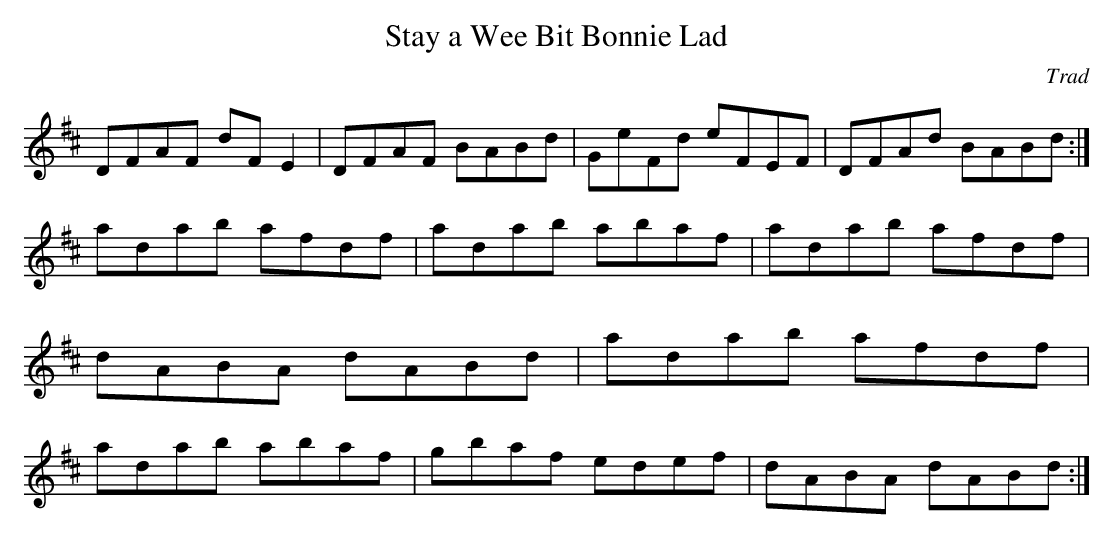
X:1
T:Stay a Wee Bit Bonnie Lad
C:Trad
K:D
DFAF dF E2| DFAF BABd |GeFd eFEF|DFAd BABd:|adab afdf|adab abaf |  adab afdf|\
dABA dABd|adab afdf|adab abaf| gbaf edef| dABA dABd :|
